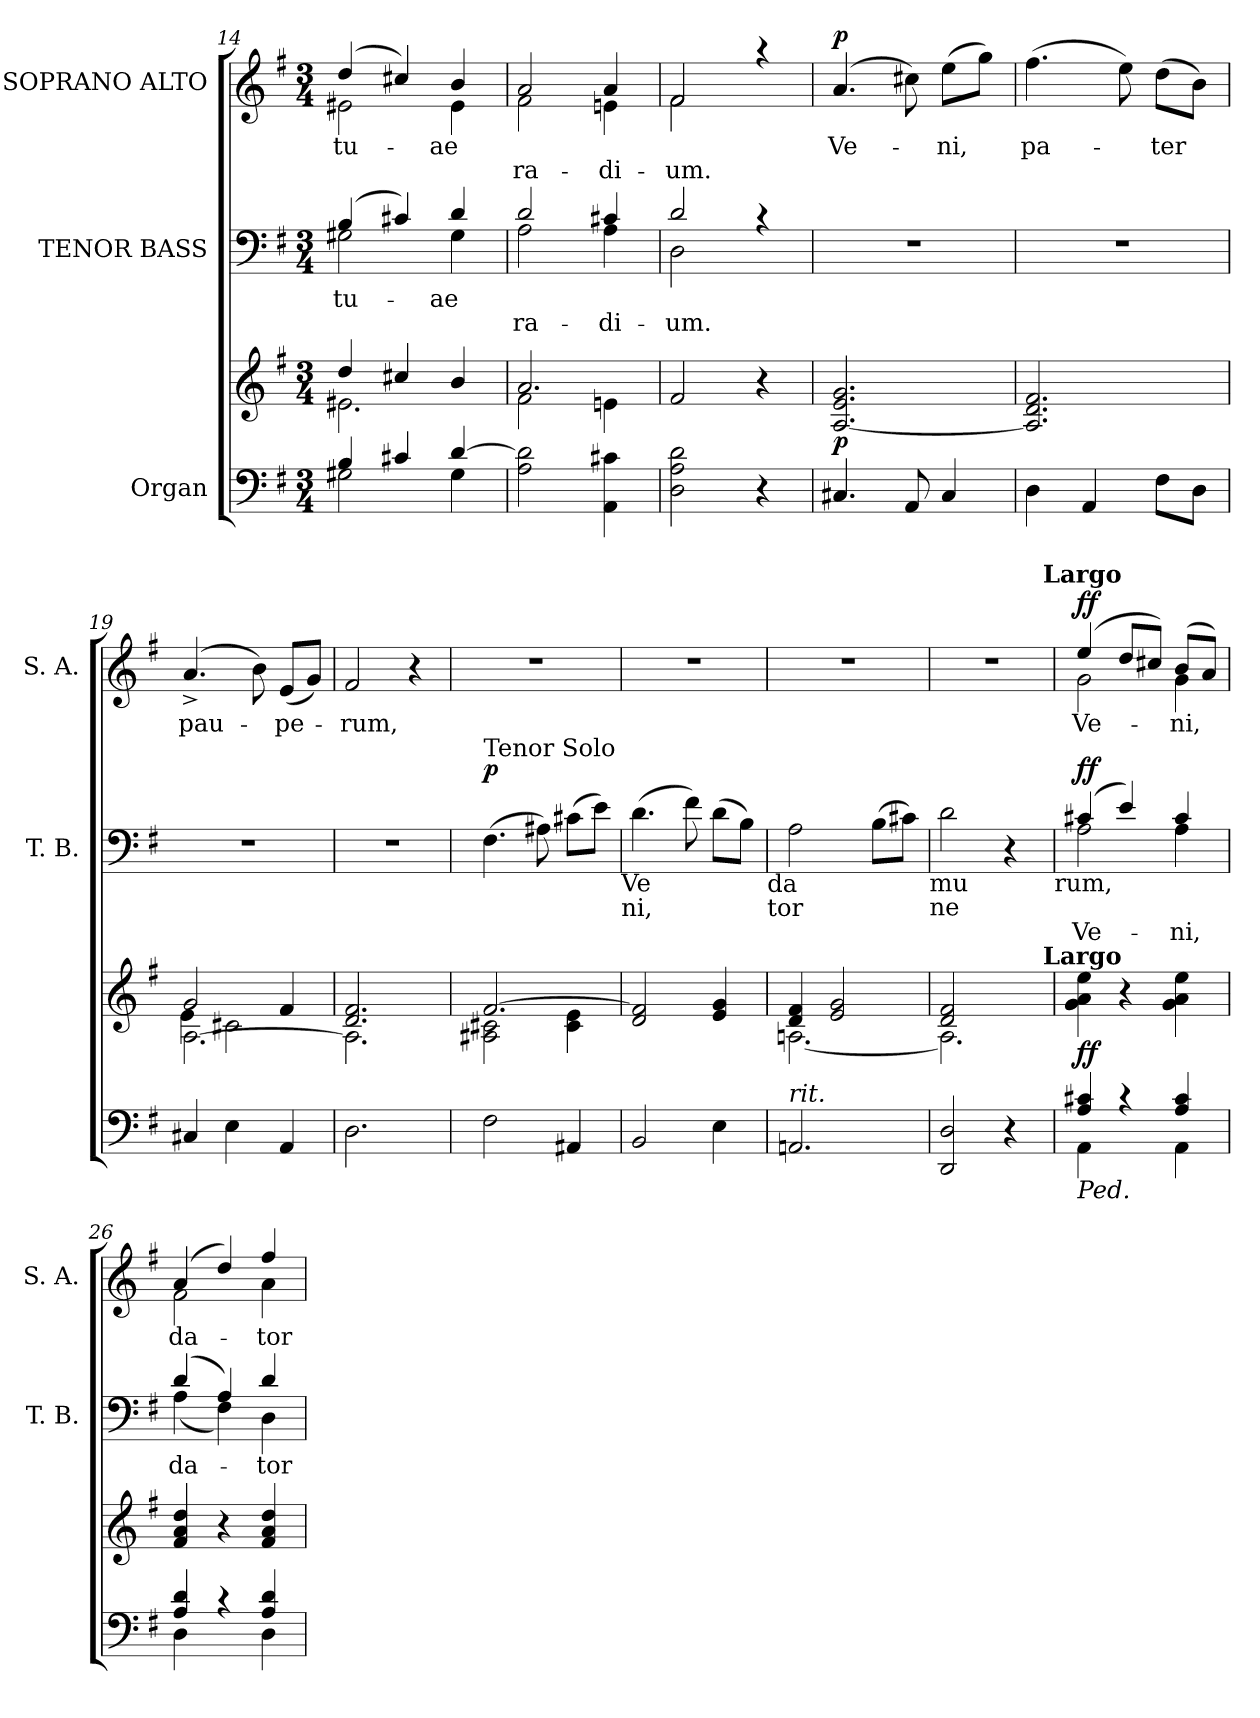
**kern	**kern	**dynam	**kern	**text	**text	**dynam	**kern	**text	**text	**dynam
*part3	*part3	*part3	*part2	*part2	*part2	*part2	*part1	*part1	*part1	*part1
*staff4	*staff3	*staff3/4	*staff2	*staff2	*staff2	*staff2	*staff1	*staff1	*staff1	*staff1
*I"Organ	*	*	*I"TENOR BASS	*	*	*	*I"SOPRANO ALTO	*	*	*
*	*	*	*I'T. B.	*	*	*	*I'S. A.	*	*	*
*clefF4	*clefG2	*	*clefF4	*	*	*	*clefG2	*	*	*
*k[f#]	*k[f#]	*	*k[f#]	*	*	*	*k[f#]	*	*	*
*G:	*G:	*	*G:	*	*	*	*G:	*	*	*
*M3/4	*M3/4	*	*M3/4	*	*	*	*M3/4	*	*	*
=14	=14	=14	=14	=14	=14	=14	=14	=14	=14	=14
*^	*^	*	*	*	*	*	*	*	*	*
!	!	!	!	!	!	!LO:LY:a	!	!	!	!LO:LY:b	!	!
*	*	*	*	*	*^	*	*	*	*^	*	*	*
4B/	2G#X\	4dd/	2.e#X\	.	(4B/	2G#X\	tu-	.	.	(4dd/	2e#X\	tu-	.	.
4c#X/	.	4cc#X/	.	.	4c#X/)	.	.	.	.	4cc#X/)	.	.	.	.
!	!	!	!	!	!	!	!LO:LY:a	!	!	!	!	!LO:LY:b	!	!
[<4d/	4G#\	4b/	.	.	4d/	4G#\	-ae	.	.	4b/	4e#\	-ae	.	.
!!LO:LB:g=z	!!
=15	=15	=15	=15	=15	=15	=15	=15	=15	=15	=15	=15	=15	=15	=15
!	!	!	!	!	!	!	!	!LO:LY:a	!	!	!	!	!LO:LY:b	!
*v	*v	*	*	*	*	*	*	*	*	*	*	*	*	*
2A\ 2d\]	2.a/	2f#\	.	2d/	2A\	.	ra-	.	2a/	2f#\	.	ra-	.
!	!	!	!	!	!	!	!LO:LY:a	!	!	!	!	!LO:LY:b	!
4AA\ 4c#X\	.	4en\	.	4c#X/	4A\	.	-di-	.	4a/	4en\	.	-di-	.
=16	=16	=16	=16	=16	=16	=16	=16	=16	=16	=16	=16	=16	=16
!	!	!	!	!	!	!	!LO:LY:a	!	!	!	!	!LO:LY:b	!
*	*v	*v	*	*	*	*	*	*	*	*	*	*	*
2D\ 2A\ 2d\	2f#/	.	2d/	2D\	.	-um.	.	2f#/	2f#\	.	-um.	.
4r	4r	.	4rc	4ryy	.	.	.	4raa	4ryy	.	.	.
=17	=17	=17	=17	=17	=17	=17	=17	=17	=17	=17	=17	=17
!	!	!	!	!	!	!	!	!LO:TX:a:t=Soprano solo	!	!	!	!
!	!	!LO:DY:a=2	!LO:N:vis=1	!	!	!	!	!	!	!LO:LY:b	!	!LO:DY:a
*	*	*	*v	*v	*	*	*	*	*	*	*	*
*	*	*	*	*	*	*	*v	*v	*	*	*
4.C#X/	[<2.A/ 2.e/ 2.g/	p	2.r	.	.	.	(4.a/	Ve-	.	p
8AA/	.	.	.	.	.	.	8cc#X\)	.	.	.
!	!	!	!	!	!	!	!	!LO:LY:b	!	!
4C#/	.	.	.	.	.	.	(>8ee\L	-ni,	.	.
.	.	.	.	.	.	.	8gg\J)	.	.	.
=18	=18	=18	=18	=18	=18	=18	=18	=18	=18	=18
!	!	!	!LO:N:vis=1	!	!	!	!	!LO:LY:b	!	!
4D\	2.A/] 2.d/ 2.f#/	.	2.r	.	.	.	(>4.ff#\	pa-	.	.
4AA/	.	.	.	.	.	.	.	.	.	.
.	.	.	.	.	.	.	8ee\)	.	.	.
!	!	!	!	!	!	!	!	!LO:LY:b	!	!
8F#\L	.	.	.	.	.	.	(>8dd\L	-ter	.	.
8D\J	.	.	.	.	.	.	8b\J)	.	.	.
=19	=19	=19	=19	=19	=19	=19	=19	=19	=19	=19
*	*^	*	*	*	*	*	*	*	*	*
*	*	*^	*	*	*	*	*	*	*	*	*
!	!	!	!	!	!LO:N:vis=1	!	!	!	!	!LO:LY:b	!	!
4C#X/	[<2.A\	2g/	4e\	.	2.r	.	.	.	(4.a^</	pau-	.	.
4E\	.	.	2c#X\	.	.	.	.	.	.	.	.	.
.	.	.	.	.	.	.	.	.	8b\)	.	.	.
!	!	!	!	!	!	!	!	!	!	!LO:LY:b	!	!
4AA/	.	4f#/	.	.	.	.	.	.	(<8e/L	-pe-	.	.
.	.	.	.	.	.	.	.	.	8g/J)	.	.	.
*	*	*v	*v	*	*	*	*	*	*	*	*	*
=20	=20	=20	=20	=20	=20	=20	=20	=20	=20	=20	=20
!	!	!	!	!LO:N:vis=1	!	!	!	!	!LO:LY:b	!	!
2.D\	2.A\]	2.d/ 2.f#/	.	2.r	.	.	.	2f#/	-rum,	.	.
.	.	.	.	.	.	.	.	4r	.	.	.
!!LO:PB:g=z
=21	=21	=21	=21	=21	=21	=21	=21	=21	=21	=21	=21
!	!	!	!	!LO:TX:a:t=Tenor Solo	!	!	!	!	!	!	!
!	!	!	!	!	!	!	!LO:DY:a	!LO:N:vis=1	!	!	!
2F#\	[>2.f#/	2A#X\ 2c#X\	.	(>4.F#\	.	.	p	2.r	.	.	.
.	.	.	.	8A#X\)	.	.	.	.	.	.	.
4AA#X/	.	4c#\ 4e\	.	(>8c#X\L	.	.	.	.	.	.	.
.	.	.	.	8e\J)	.	.	.	.	.	.	.
*	*v	*v	*	*	*	*	*	*	*	*	*
!	!	!	!LO:TX:b:t=Ve	!	!	!	!	!	!	!
!	!	!	!LO:TX:b:t=ni,	!	!	!	!	!	!	!
=22	=22	=22	=22	=22	=22	=22	=22	=22	=22	=22
!	!	!	!	!	!	!	!LO:N:vis=1	!	!	!
2BB/	2d/ 2f#/]	.	(>4.d\	.	.	.	2.r	.	.	.
.	.	.	8f#\)	.	.	.	.	.	.	.
4E\	4e/ 4g/	.	(>8d\L	.	.	.	.	.	.	.
.	.	.	8B\J)	.	.	.	.	.	.	.
!	!	!	!LO:TX:b:t=da	!	!	!	!	!	!	!
!	!	!	!LO:TX:b:t=tor	!	!	!	!	!	!	!
=23	=23	=23	=23	=23	=23	=23	=23	=23	=23	=23
*	*^	*	*	*	*	*	*	*	*	*
!LO:TX:a:i:t=rit.	!	!	!	!	!	!	!	!	!	!	!
!	!	!	!	!	!	!	!	!LO:N:vis=1	!	!	!
2.AAn/	4d/ 4f#/	[<2.An\	.	2A\	.	.	.	2.r	.	.	.
.	2e/ 2g/	.	.	.	.	.	.	.	.	.	.
.	.	.	.	(>8B\L	.	.	.	.	.	.	.
.	.	.	.	8c#X\J)	.	.	.	.	.	.	.
*	*v	*v	*	*	*	*	*	*	*	*	*
!	!	!	!LO:TX:b:t=mu	!	!	!	!	!	!	!
!	!	!	!LO:TX:b:t=ne	!	!	!	!	!	!	!
=24	=24	=24	=24	=24	=24	=24	=24	=24	=24	=24
*	*^	*	*	*	*	*	*	*	*	*
!	!	!	!	!	!	!	!	!LO:N:vis=1	!	!	!
*	*	*^	*	*	*	*	*	*^	*	*	*
2DD/ 2D/	2d/ 2f#/	2.A\]	2ryy	.	2d\	.	.	.	2.r	2ryy	.	.	.
4r	4ryy	.	8..ryy	.	4r	.	.	.	.	8..ryy	.	.	.
!	!	!	!	!	!	!	!	!	!	!LO:TX:a:B:t=Largo	!	!	!
!	!	!	!LO:TX:a:B:t=Largo	!	!	!	!	!	!	!	!	!	!
.	.	.	32ryy	.	.	.	.	.	.	32ryy	.	.	.
!	!	!	!	!	!LO:TX:b:t=rum,	!	!	!	!	!	!	!	!
=25	=25	=25	=25	=25	=25	=25	=25	=25	=25	=25	=25	=25	=25
*^	*	*	*	*	*	*	*	*	*	*	*	*	*
!LO:TX:b:i:t=Ped.	!	!	!	!	!	!	!	!	!	!	!	!	!	!
!	!	!	!	!	!LO:DY:b	!	!LO:LY:a	!	!LO:DY:b	!	!	!LO:LY:b	!	!LO:DY:a
*	*	*v	*v	*v	*	*^	*	*	*	*	*	*	*	*
4A/ 4c#X/	4AA\	4g\ 4a\ 4ee\	ff	(4c#X/	2A\	Ve-	.	ff	(4ee/	2g\	Ve-	.	ff
4rc	4ryy	4r	.	4e/)	.	.	.	.	8dd/L	.	.	.	.
.	.	.	.	.	.	.	.	.	8cc#X/J)	.	.	.	.
!	!	!	!	!	!	!LO:LY:a	!	!	!	!	!LO:LY:b	!	!
4A/ 4c#/	4AA\	4g\ 4a\ 4ee\	.	4c#/	4A\	-ni,	.	.	(>8b/L	4g\	-ni,	.	.
.	.	.	.	.	.	.	.	.	8a/J)	.	.	.	.
=26	=26	=26	=26	=26	=26	=26	=26	=26	=26	=26	=26	=26	=26
!	!	!	!	!	!	!LO:LY:a	!	!	!	!	!LO:LY:b	!	!
4A/ 4d/	4D\	4f#/ 4a/ 4dd/	.	(4d/	(<4A\	da-	.	.	(4a/	2f#\	da-	.	.
4rc	4ryy	4r	.	4A/)	4F#\)	.	.	.	4dd/)	.	.	.	.
!	!	!	!	!	!	!LO:LY:a	!	!	!	!	!LO:LY:b	!	!
4A/ 4d/	4D\	4f#/ 4a/ 4dd/	.	4d/	4D\	-tor	.	.	4ff#/	4a\	-tor	.	.
*	*	*	*	*v	*v	*	*	*	*	*	*	*	*
*v	*v	*	*	*	*	*	*	*v	*v	*	*	*
=	=	=	=	=	=	=	=	=	=	=
*-	*-	*-	*-	*-	*-	*-	*-	*-	*-	*-
